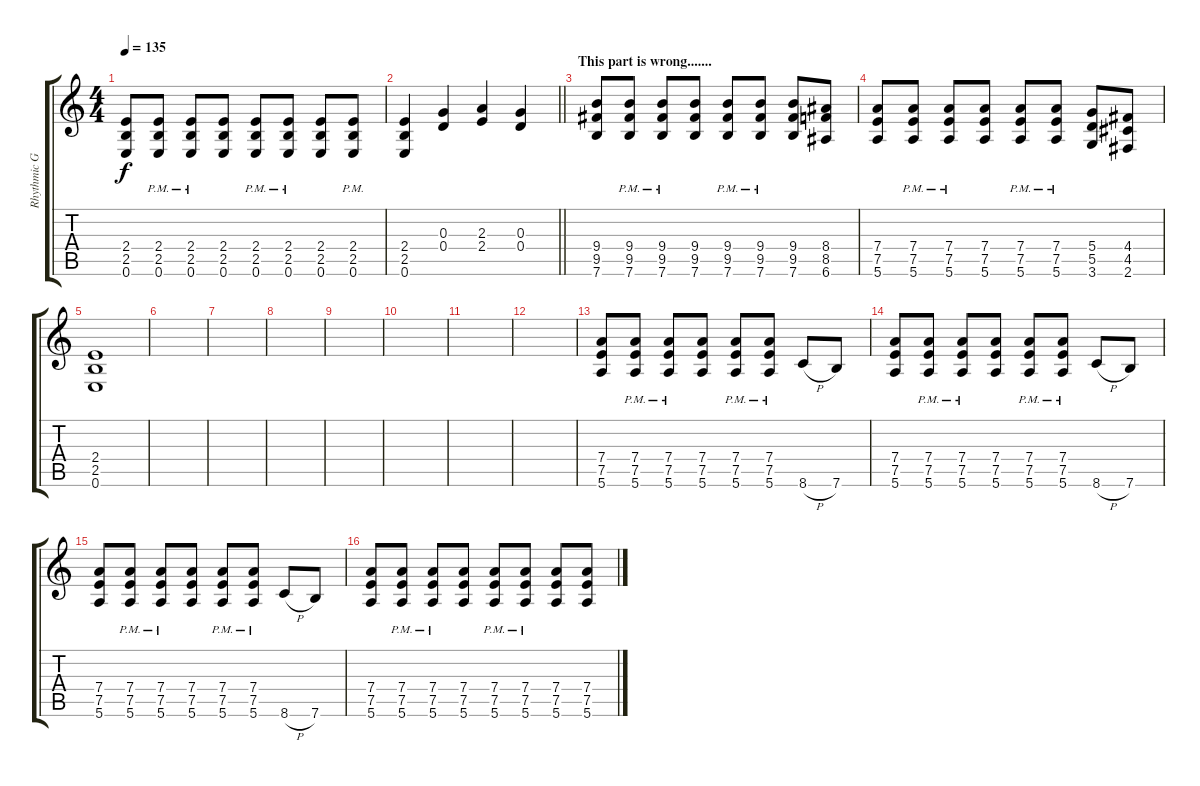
\track ("Rhythmic Guitar Slash" "Rhythmic G") {instrument distortionguitar}
\staff {score tabs}
\tuning (E4 B3 G3 D3 A2 E2) {hide}
\ts (4 4)
\tempo 135
\clef g2
\ks c
(2.4 2.5 0.6).8{dy f} (2.4{pm} 2.5{pm} 0.6{pm}).8 (2.4{pm} 2.5{pm} 0.6{pm}).8 (2.4 2.5 0.6).8 (2.4{pm} 2.5{pm} 0.6{pm}).8 (2.4{pm} 2.5{pm} 0.6{pm}).8 (2.4 2.5 0.6).8 (2.4 2.5{pm} 0.6).8 |
\barLineRight lightlight
(2.4 2.5 0.6).4 (0.3 0.4).4 (2.3 2.4).4 (0.3 0.4).4 |
\section ("" "This part is wrong.......")
(9.4 9.5 7.6).8 (9.4{pm} 9.5{pm} 7.6{pm}).8 (9.4{pm} 9.5{pm} 7.6{pm}).8 (9.4 9.5 7.6).8 (9.4{pm} 9.5{pm} 7.6{pm}).8 (9.4{pm} 9.5{pm} 7.6{pm}).8 (9.4 9.5 7.6).8 (8.4 8.5 6.6).8 |
(7.4 7.5 5.6).8 (7.4{pm} 7.5{pm} 5.6{pm}).8 (7.4{pm} 7.5{pm} 5.6{pm}).8 (7.4 7.5 5.6).8 (7.4{pm} 7.5{pm} 5.6{pm}).8 (7.4{pm} 7.5{pm} 5.6{pm}).8 (5.4 5.5 3.6).8 (4.4 4.5 2.6).8 |
(2.4 2.5 0.6).1 |
|
|
|
|
|
|
|
(7.4 7.5 5.6).8 (7.4{pm} 7.5{pm} 5.6{pm}).8 (7.4{pm} 7.5{pm} 5.6{pm}).8 (7.4 7.5 5.6).8 (7.4{pm} 7.5{pm} 5.6{pm}).8 (7.4{pm} 7.5{pm} 5.6{pm}).8 8.6{h}.8 7.6.8 |
(7.4 7.5 5.6).8 (7.4{pm} 7.5{pm} 5.6{pm}).8 (7.4{pm} 7.5{pm} 5.6{pm}).8 (7.4 7.5 5.6).8 (7.4{pm} 7.5{pm} 5.6{pm}).8 (7.4{pm} 7.5{pm} 5.6{pm}).8 8.6{h}.8 7.6.8 |
(7.4 7.5 5.6).8 (7.4{pm} 7.5{pm} 5.6{pm}).8 (7.4{pm} 7.5{pm} 5.6{pm}).8 (7.4 7.5 5.6).8 (7.4{pm} 7.5{pm} 5.6{pm}).8 (7.4{pm} 7.5{pm} 5.6{pm}).8 8.6{h}.8 7.6.8 |
(7.4 7.5 5.6).8 (7.4{pm} 7.5{pm} 5.6{pm}).8 (7.4{pm} 7.5{pm} 5.6{pm}).8 (7.4 7.5 5.6).8 (7.4{pm} 7.5{pm} 5.6{pm}).8 (7.4{pm} 7.5{pm} 5.6{pm}).8 (7.4 7.5 5.6).8 (7.4 7.5 5.6).8
